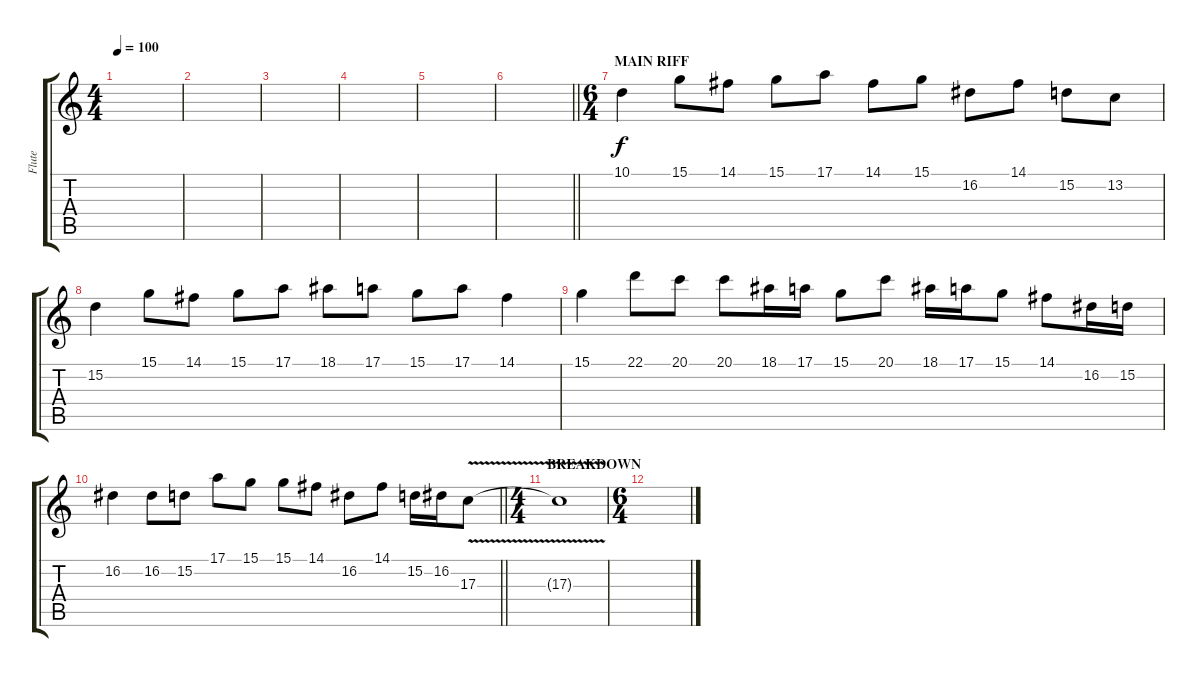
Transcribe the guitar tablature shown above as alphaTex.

\track ("Flute" "Flute") {instrument flute}
\staff {score tabs}
\tuning (E4 B3 G3 D3 A2 D2) {hide}
\ts (4 4)
\tempo 100
\clef g2
\ks c
|
|
|
|
|
\barLineRight lightlight
|
\ts (6 4)
\section ("" "MAIN RIFF")
10.1.4 15.1.8 14.1.8 15.1.8 17.1.8 14.1.8 15.1.8 16.2.8 14.1.8 15.2.8 13.2.8 |
15.2.4 15.1.8 14.1.8 15.1.8 17.1.8 18.1.8 17.1.8 15.1.8 17.1.8 14.1.4 |
15.1.4 22.1.8 20.1.8 20.1.8 18.1.16 17.1.16 15.1.8 20.1.8 18.1.16 17.1.16 15.1.8 14.1.8 16.2.16 15.2.16 |
\barLineRight lightlight
16.2.4 16.2.8 15.2.8 17.1.8 15.1.8 15.1.8 14.1.8 16.2.8 14.1.8 15.2.16 16.2.16 17.3{v}.8 |
\ts (4 4)
\section ("" "BREAKDOWN")
17.3{t}.1 |
\ts (6 4)
